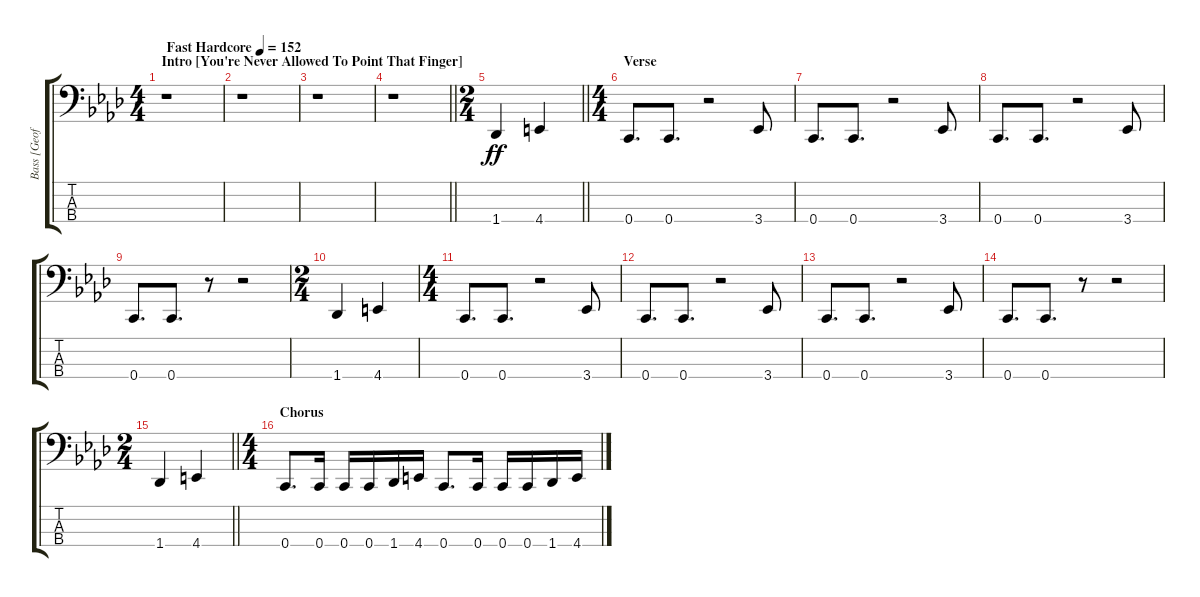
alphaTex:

\track ("Bass [Geoff Bergman]" "Bass [Geof") {instrument electricbasspick}
\staff {score tabs}
\tuning (F2 C2 G1 C1) {hide}
\ts (4 4)
\section ("" "Intro [You're Never Allowed To Point That Finger]")
\tempo (152 "Fast Hardcore")
\clef f4
\ks fminor
r.1{dy ff instrument electricbasspick} |
r.1 |
r.1 |
\barLineRight lightlight
r.1 |
\ts (2 4)
\section ("" "")
\barLineRight lightlight
1.4.4 4.4.4 |
\ts (4 4)
\section ("" "Verse")
0.4.8{d} 0.4.8{d} r.2 3.4.8 |
0.4.8{d} 0.4.8{d} r.2 3.4.8 |
0.4.8{d} 0.4.8{d} r.2 3.4.8 |
0.4.8{d} 0.4.8{d} r.8 r.2 |
\ts (2 4)
1.4.4 4.4.4 |
\ts (4 4)
0.4.8{d} 0.4.8{d} r.2 3.4.8 |
0.4.8{d} 0.4.8{d} r.2 3.4.8 |
0.4.8{d} 0.4.8{d} r.2 3.4.8 |
0.4.8{d} 0.4.8{d} r.8 r.2 |
\ts (2 4)
\barLineRight lightlight
1.4.4 4.4.4 |
\ts (4 4)
\section ("" "Chorus")
0.4.8{d} 0.4.16 0.4.16 0.4.16 1.4.16 4.4.16 0.4.8{d} 0.4.16 0.4.16 0.4.16 1.4.16 4.4.16
